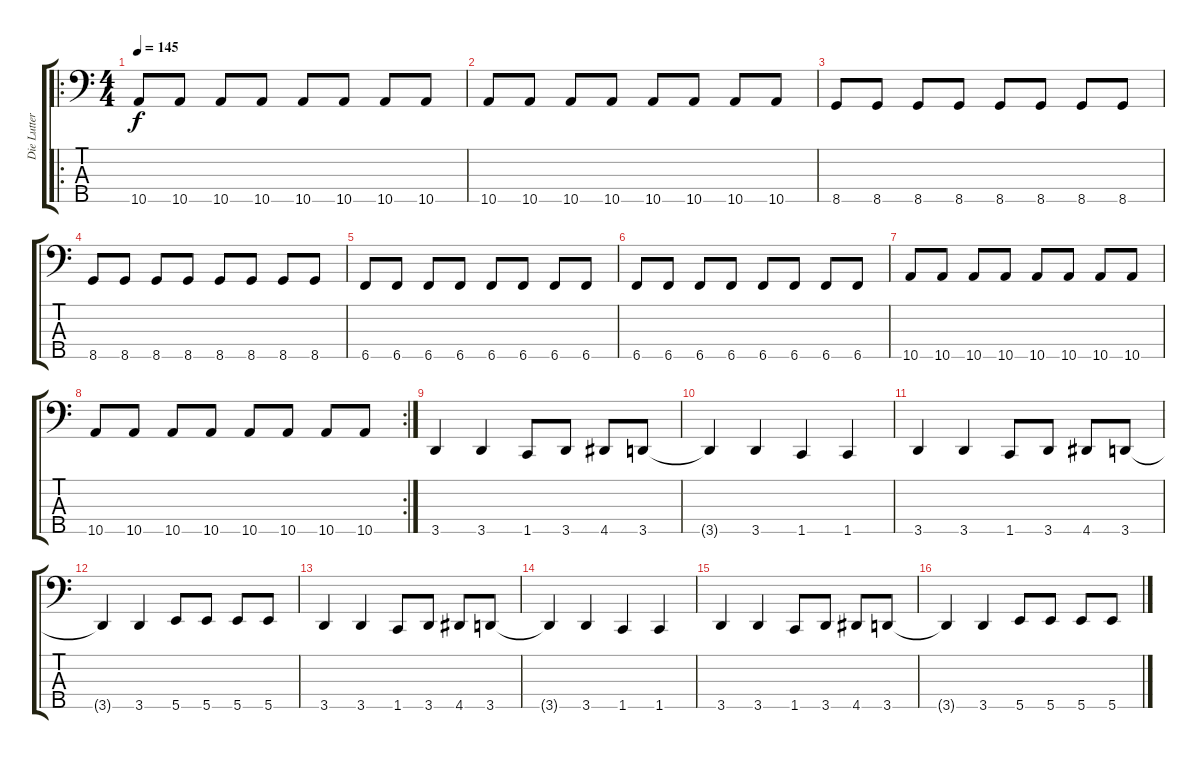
\track ("Die Lutter (Bass)" "Die Lutter") {instrument electricbassfinger}
\staff {score tabs}
\tuning (G2 D2 A1 E1 B0) {hide}
\ro
\ts (4 4)
\tempo 145
\clef f4
\ks c
10.5.8{dy f} 10.5.8 10.5.8 10.5.8 10.5.8 10.5.8 10.5.8 10.5.8 |
10.5.8 10.5.8 10.5.8 10.5.8 10.5.8 10.5.8 10.5.8 10.5.8 |
8.5.8 8.5.8 8.5.8 8.5.8 8.5.8 8.5.8 8.5.8 8.5.8 |
8.5.8 8.5.8 8.5.8 8.5.8 8.5.8 8.5.8 8.5.8 8.5.8 |
6.5.8 6.5.8 6.5.8 6.5.8 6.5.8 6.5.8 6.5.8 6.5.8 |
6.5.8 6.5.8 6.5.8 6.5.8 6.5.8 6.5.8 6.5.8 6.5.8 |
10.5.8 10.5.8 10.5.8 10.5.8 10.5.8 10.5.8 10.5.8 10.5.8 |
\rc 2
10.5.8 10.5.8 10.5.8 10.5.8 10.5.8 10.5.8 10.5.8 10.5.8 |
3.5.4 3.5.4 1.5.8 3.5.8 4.5.8 3.5.8 |
3.5{t}.4 3.5.4 1.5.4 1.5.4 |
3.5.4 3.5.4 1.5.8 3.5.8 4.5.8 3.5.8 |
3.5{t}.4 3.5.4 5.5.8 5.5.8 5.5.8 5.5.8 |
3.5.4 3.5.4 1.5.8 3.5.8 4.5.8 3.5.8 |
3.5{t}.4 3.5.4 1.5.4 1.5.4 |
3.5.4 3.5.4 1.5.8 3.5.8 4.5.8 3.5.8 |
3.5{t}.4 3.5.4 5.5.8 5.5.8 5.5.8 5.5.8
